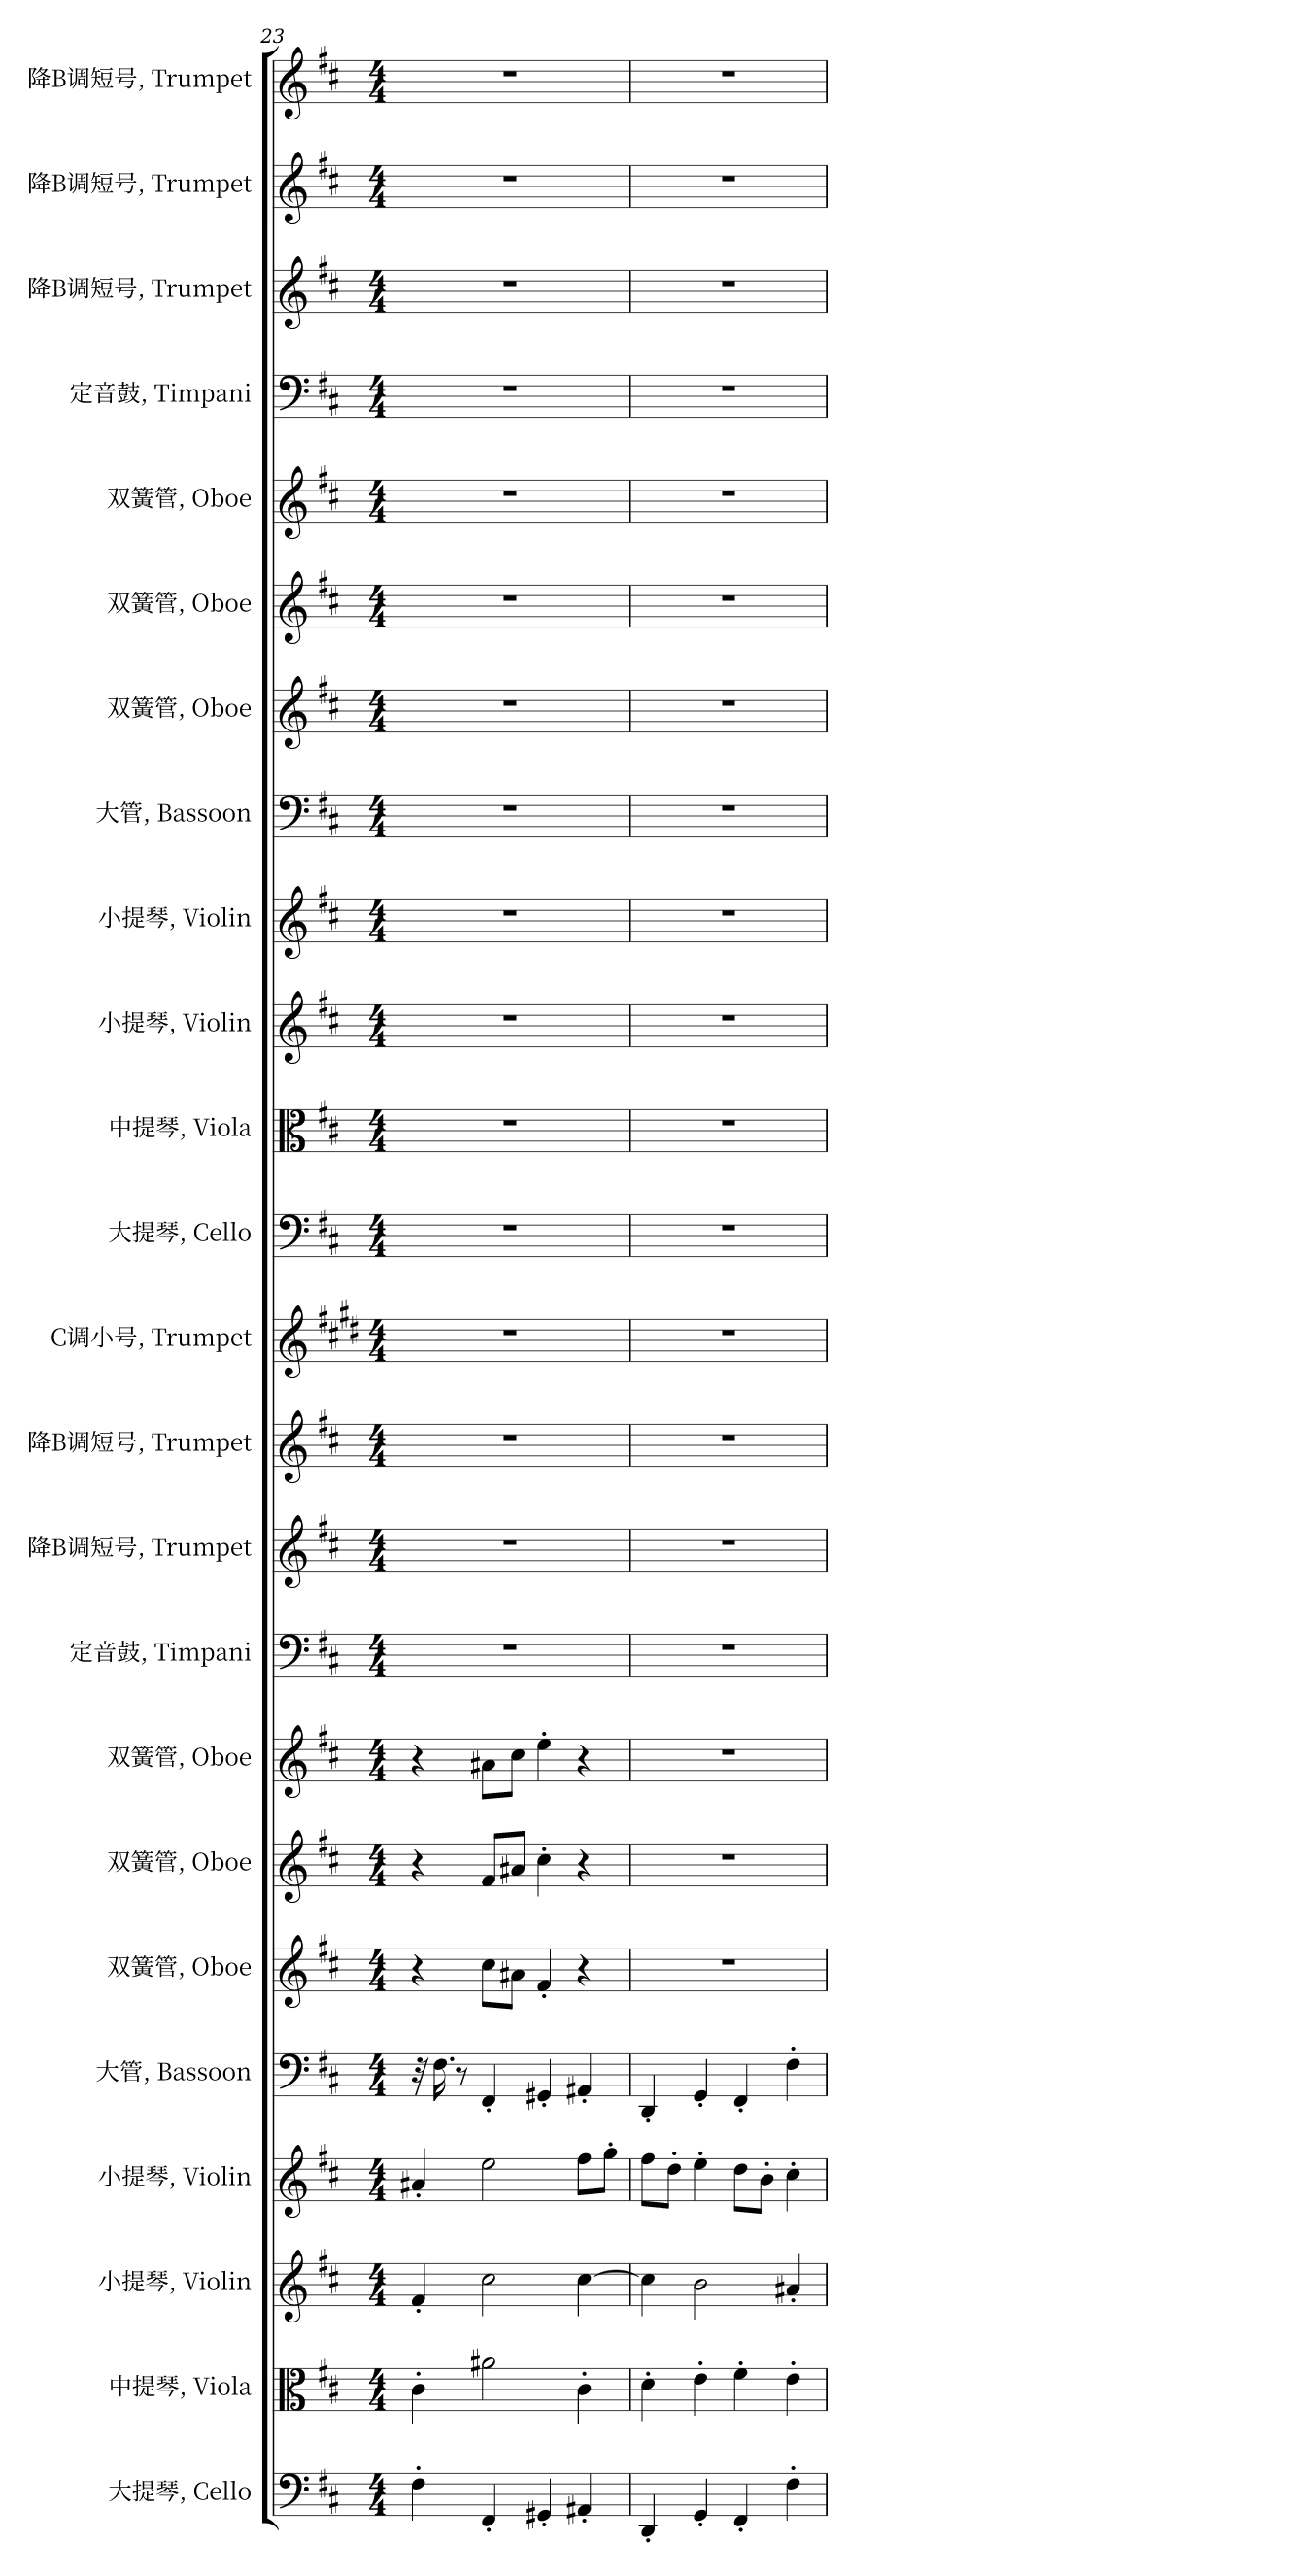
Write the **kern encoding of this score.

**kern	**kern	**kern	**kern	**kern	**kern	**kern	**kern	**kern	**kern	**kern	**kern	**kern	**kern	**kern	**kern	**kern	**kern	**kern	**kern	**kern	**kern	**kern	**kern
*part24	*part23	*part22	*part21	*part20	*part19	*part18	*part17	*part16	*part15	*part14	*part13	*part12	*part11	*part10	*part9	*part8	*part7	*part6	*part5	*part4	*part3	*part2	*part1
*staff24	*staff23	*staff22	*staff21	*staff20	*staff19	*staff18	*staff17	*staff16	*staff15	*staff14	*staff13	*staff12	*staff11	*staff10	*staff9	*staff8	*staff7	*staff6	*staff5	*staff4	*staff3	*staff2	*staff1
*I"大提琴, Cello	*I"中提琴, Viola	*I"小提琴, Violin	*I"小提琴, Violin	*I"大管, Bassoon	*I"双簧管, Oboe	*I"双簧管, Oboe	*I"双簧管, Oboe	*I"定音鼓, Timpani	*I"降B调短号, Trumpet	*I"降B调短号, Trumpet	*I"C调小号, Trumpet	*I"大提琴, Cello	*I"中提琴, Viola	*I"小提琴, Violin	*I"小提琴, Violin	*I"大管, Bassoon	*I"双簧管, Oboe	*I"双簧管, Oboe	*I"双簧管, Oboe	*I"定音鼓, Timpani	*I"降B调短号, Trumpet	*I"降B调短号, Trumpet	*I"降B调短号, Trumpet
*	*I'Vla.	*I'Vln.	*I'Vln.	*I'Bsn.	*I'Ob.	*I'Ob.	*I'Ob.	*I'Timp.	*	*	*I'C Tpt.	*	*I'Vla.	*I'Vln.	*I'Vln.	*I'Bsn.	*I'Ob.	*I'Ob.	*I'Ob.	*I'Timp.	*	*	*
!!LO:PB:g=z
*clefF4	*clefC3	*clefG2	*clefG2	*clefF4	*clefG2	*clefG2	*clefG2	*clefF4	*clefG2	*clefG2	*clefG2	*clefF4	*clefC3	*clefG2	*clefG2	*clefF4	*clefG2	*clefG2	*clefG2	*clefF4	*clefG2	*clefG2	*clefG2
*	*	*	*	*	*	*	*	*	*ITrd1c2	*ITrd1c2	*ITrd1c2	*	*	*	*	*	*	*	*	*	*ITrd1c2	*ITrd1c2	*ITrd1c2
*k[f#c#]	*k[f#c#]	*k[f#c#]	*k[f#c#]	*k[f#c#]	*k[f#c#]	*k[f#c#]	*k[f#c#]	*k[f#c#]	*k[]	*k[]	*k[f#c#]	*k[f#c#]	*k[f#c#]	*k[f#c#]	*k[f#c#]	*k[f#c#]	*k[f#c#]	*k[f#c#]	*k[f#c#]	*k[f#c#]	*k[]	*k[]	*k[]
*M4/4	*M4/4	*M4/4	*M4/4	*M4/4	*M4/4	*M4/4	*M4/4	*M4/4	*M4/4	*M4/4	*M4/4	*M4/4	*M4/4	*M4/4	*M4/4	*M4/4	*M4/4	*M4/4	*M4/4	*M4/4	*M4/4	*M4/4	*M4/4
=23	=23	=23	=23	=23	=23	=23	=23	=23	=23	=23	=23	=23	=23	=23	=23	=23	=23	=23	=23	=23	=23	=23	=23
4F#'\	4c#'\	4f#'/	4a#X'/	32r	4r	4r	4r	1r	1r	1r	1r	1r	1r	1r	1r	1r	1r	1r	1r	1r	1r	1r	1r
.	.	.	.	16.F#\	.	.	.	.	.	.	.	.	.	.	.	.	.	.	.	.	.	.	.
.	.	.	.	8r	.	.	.	.	.	.	.	.	.	.	.	.	.	.	.	.	.	.	.
4FF#'/	2a#X\	2cc#\	2ee\	4FF#'/	8cc#\L	8f#/L	8a#X\L	.	.	.	.	.	.	.	.	.	.	.	.	.	.	.	.
.	.	.	.	.	8a#X\J	8a#X/J	8cc#\J	.	.	.	.	.	.	.	.	.	.	.	.	.	.	.	.
4GG#X'/	.	.	.	4GG#X'/	4f#'/	4cc#'\	4ee'\	.	.	.	.	.	.	.	.	.	.	.	.	.	.	.	.
4AA#X'/	4c#'\	[4cc#\	8ff#\L	4AA#X'/	4r	4r	4r	.	.	.	.	.	.	.	.	.	.	.	.	.	.	.	.
.	.	.	8gg'\J	.	.	.	.	.	.	.	.	.	.	.	.	.	.	.	.	.	.	.	.
=24	=24	=24	=24	=24	=24	=24	=24	=24	=24	=24	=24	=24	=24	=24	=24	=24	=24	=24	=24	=24	=24	=24	=24
4DD'/	4d'\	4cc#\]	8ff#\L	4DD'/	1r	1r	1r	1r	1r	1r	1r	1r	1r	1r	1r	1r	1r	1r	1r	1r	1r	1r	1r
.	.	.	8dd'\J	.	.	.	.	.	.	.	.	.	.	.	.	.	.	.	.	.	.	.	.
4GG'/	4e'\	2b\	4ee'\	4GG'/	.	.	.	.	.	.	.	.	.	.	.	.	.	.	.	.	.	.	.
4FF#'/	4f#'\	.	8dd\L	4FF#'/	.	.	.	.	.	.	.	.	.	.	.	.	.	.	.	.	.	.	.
.	.	.	8b'\J	.	.	.	.	.	.	.	.	.	.	.	.	.	.	.	.	.	.	.	.
4F#'\	4e'\	4a#X'/	4cc#'\	4F#'\	.	.	.	.	.	.	.	.	.	.	.	.	.	.	.	.	.	.	.
=	=	=	=	=	=	=	=	=	=	=	=	=	=	=	=	=	=	=	=	=	=	=	=
*-	*-	*-	*-	*-	*-	*-	*-	*-	*-	*-	*-	*-	*-	*-	*-	*-	*-	*-	*-	*-	*-	*-	*-
